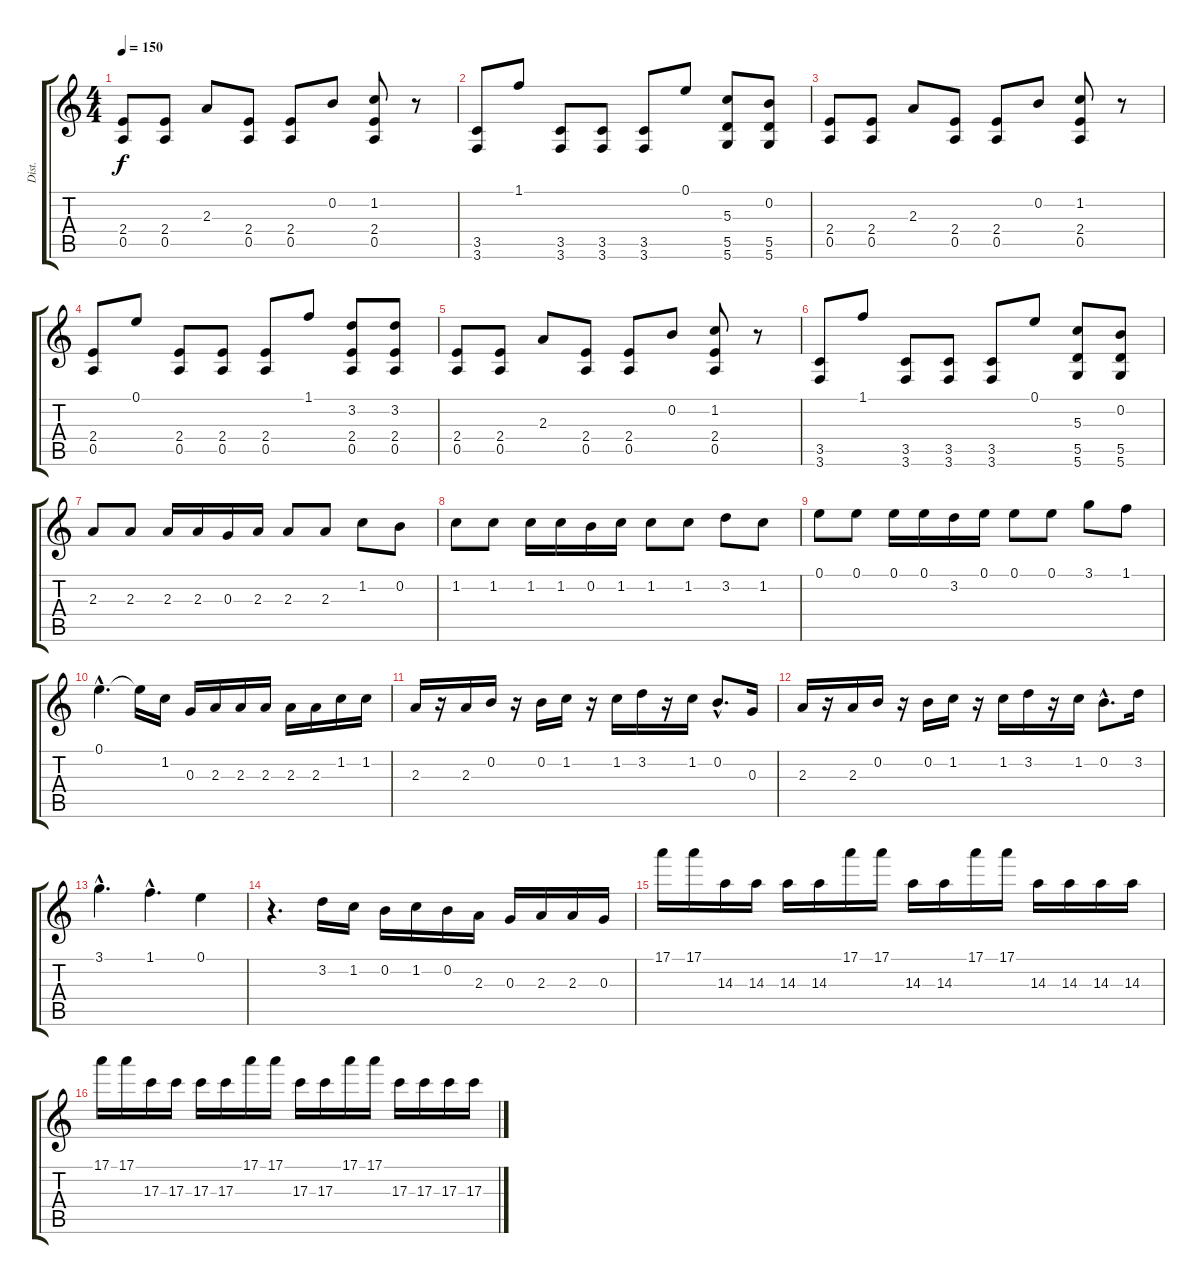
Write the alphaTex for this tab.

\track ("Dist." "Dist.") {instrument distortionguitar}
\staff {score tabs}
\tuning (E4 B3 G3 D3 A2 D2) {hide}
\ts (4 4)
\tempo 150
\clef g2
\ks c
(2.4 0.5).8{dy f} (2.4 0.5).8 2.3.8 (2.4 0.5).8 (2.4 0.5).8 0.2.8 (1.2 2.4 0.5).8 r.8 |
(3.5 3.6).8 1.1.8 (3.5 3.6).8 (3.5 3.6).8 (3.5 3.6).8 0.1.8 (5.3 5.5 5.6).8 (0.2 5.5 5.6).8 |
(2.4 0.5).8 (2.4 0.5).8 2.3.8 (2.4 0.5).8 (2.4 0.5).8 0.2.8 (1.2 2.4 0.5).8 r.8 |
(2.4 0.5).8 0.1.8 (2.4 0.5).8 (2.4 0.5).8 (2.4 0.5).8 1.1.8 (3.2 2.4 0.5).8 (3.2 2.4 0.5).8 |
(2.4 0.5).8 (2.4 0.5).8 2.3.8 (2.4 0.5).8 (2.4 0.5).8 0.2.8 (1.2 2.4 0.5).8 r.8 |
(3.5 3.6).8 1.1.8 (3.5 3.6).8 (3.5 3.6).8 (3.5 3.6).8 0.1.8 (5.3 5.5 5.6).8 (0.2 5.5 5.6).8 |
2.3.8 2.3.8 2.3.16 2.3.16 0.3.16 2.3.16 2.3.8 2.3.8 1.2.8 0.2.8 |
1.2.8 1.2.8 1.2.16 1.2.16 0.2.16 1.2.16 1.2.8 1.2.8 3.2.8 1.2.8 |
0.1.8 0.1.8 0.1.16 0.1.16 3.2.16 0.1.16 0.1.8 0.1.8 3.1.8 1.1.8 |
0.1{hac}.4{d} 0.1{t}.16 1.2.16 0.3.16 2.3.16 2.3.16 2.3.16 2.3.16 2.3.16 1.2.16 1.2.16 |
2.3.16 r.16 2.3.16 0.2.16 r.16 0.2.16 1.2.16 r.16 1.2.16 3.2.16 r.16 1.2.16 0.2{hac}.8{d} 0.3.16 |
2.3.16 r.16 2.3.16 0.2.16 r.16 0.2.16 1.2.16 r.16 1.2.16 3.2.16 r.16 1.2.16 0.2{hac}.8{d} 3.2.16 |
3.1{hac}.4{d} 1.1{hac}.4{d} 0.1.4 |
r.4{d} 3.2.16 1.2.16 0.2.16 1.2.16 0.2.16 2.3.16 0.3.16 2.3.16 2.3.16 0.3.16 |
17.1.16 17.1.16 14.3.16 14.3.16 14.3.16 14.3.16 17.1.16 17.1.16 14.3.16 14.3.16 17.1.16 17.1.16 14.3.16 14.3.16 14.3.16 14.3.16 |
17.1.16 17.1.16 17.3.16 17.3.16 17.3.16 17.3.16 17.1.16 17.1.16 17.3.16 17.3.16 17.1.16 17.1.16 17.3.16 17.3.16 17.3.16 17.3.16
